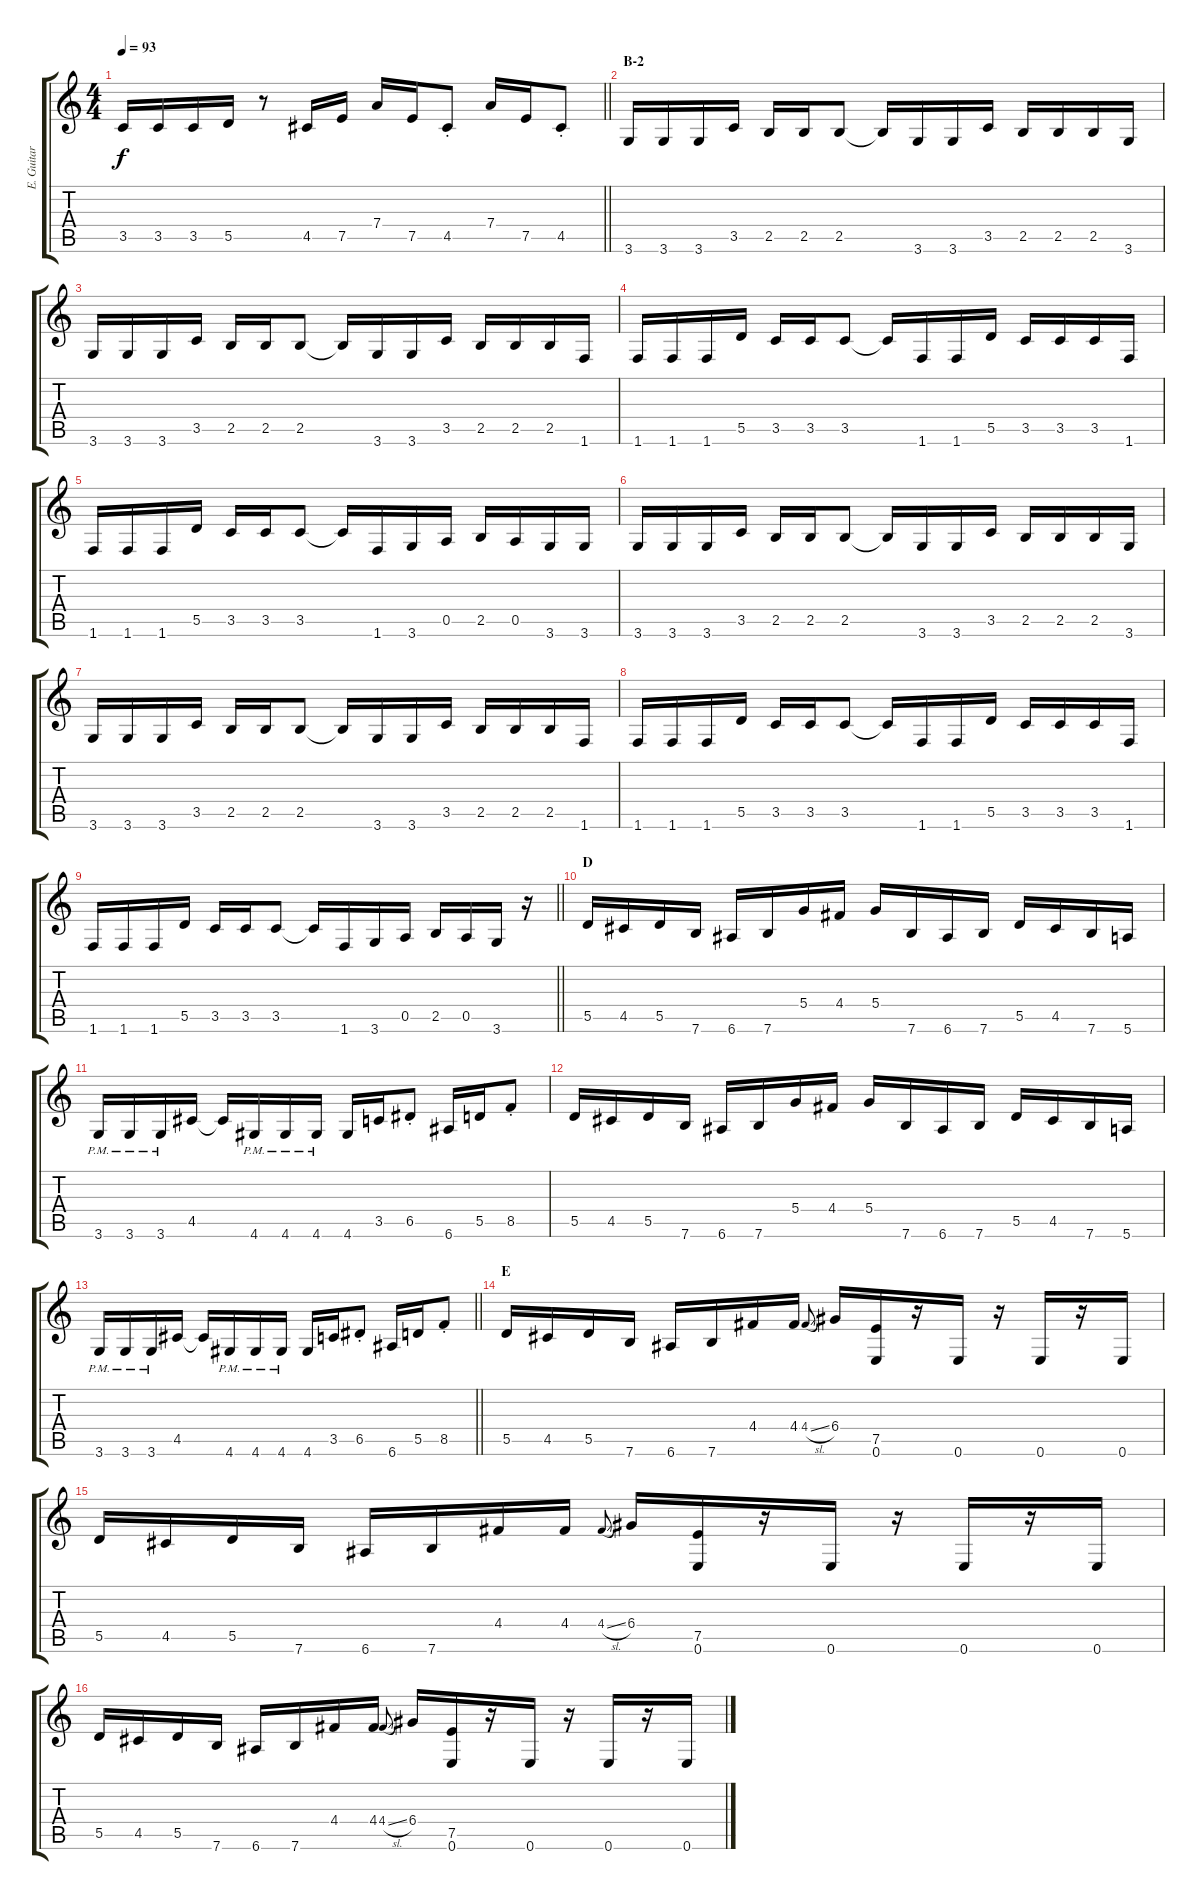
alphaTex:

\track ("E. Guitar II" "E. Guitar ") {instrument overdrivenguitar}
\staff {score tabs}
\tuning (E4 B3 G3 D3 A2 E2) {hide}
\ts (4 4)
\tempo 93
\clef g2
\barLineRight lightlight
\ks c
3.5.16{dy f} 3.5.16 3.5.16 5.5.16 r.8 4.5.16 7.5.16 7.4.16 7.5.16 4.5{st}.8 7.4.16 7.5.16 4.5{st}.8 |
\section ("" "B-2")
3.6.16 3.6.16 3.6.16 3.5.16 2.5.16 2.5.16 2.5.8 2.5{t}.16 3.6.16 3.6.16 3.5.16 2.5.16 2.5.16 2.5.16 3.6.16 |
3.6.16 3.6.16 3.6.16 3.5.16 2.5.16 2.5.16 2.5.8 2.5{t}.16 3.6.16 3.6.16 3.5.16 2.5.16 2.5.16 2.5.16 1.6.16 |
1.6.16 1.6.16 1.6.16 5.5.16 3.5.16 3.5.16 3.5.8 3.5{t}.16 1.6.16 1.6.16 5.5.16 3.5.16 3.5.16 3.5.16 1.6.16 |
1.6.16 1.6.16 1.6.16 5.5.16 3.5.16 3.5.16 3.5.8 3.5{t}.16 1.6.16 3.6.16 0.5.16 2.5.16 0.5.16 3.6.16 3.6.16 |
3.6.16 3.6.16 3.6.16 3.5.16 2.5.16 2.5.16 2.5.8 2.5{t}.16 3.6.16 3.6.16 3.5.16 2.5.16 2.5.16 2.5.16 3.6.16 |
3.6.16 3.6.16 3.6.16 3.5.16 2.5.16 2.5.16 2.5.8 2.5{t}.16 3.6.16 3.6.16 3.5.16 2.5.16 2.5.16 2.5.16 1.6.16 |
1.6.16 1.6.16 1.6.16 5.5.16 3.5.16 3.5.16 3.5.8 3.5{t}.16 1.6.16 1.6.16 5.5.16 3.5.16 3.5.16 3.5.16 1.6.16 |
\barLineRight lightlight
1.6.16 1.6.16 1.6.16 5.5.16 3.5.16 3.5.16 3.5.8 3.5{t}.16 1.6.16 3.6.16 0.5.16 2.5.16 0.5.16 3.6.16 r.16 |
\section ("" "D")
5.5.16 4.5.16 5.5.16 7.6.16 6.6.16 7.6.16 5.4.16 4.4.16 5.4.16 7.6.16 6.6.16 7.6.16 5.5.16 4.5.16 7.6.16 5.6.16 |
3.6{pm}.16 3.6{pm}.16 3.6{pm}.16 4.5.16 4.5{t}.16 4.6{pm}.16 4.6{pm}.16 4.6{pm}.16 4.6.16 3.5.16 6.5{st}.8 6.6.16 5.5.16 8.5{st}.8 |
5.5.16 4.5.16 5.5.16 7.6.16 6.6.16 7.6.16 5.4.16 4.4.16 5.4.16 7.6.16 6.6.16 7.6.16 5.5.16 4.5.16 7.6.16 5.6.16 |
\barLineRight lightlight
3.6{pm}.16 3.6{pm}.16 3.6{pm}.16 4.5.16 4.5{t}.16 4.6{pm}.16 4.6{pm}.16 4.6{pm}.16 4.6.16 3.5.16 6.5{st}.8 6.6.16 5.5.16 8.5{st}.8 |
\section ("" "E")
5.5.16 4.5.16 5.5.16 7.6.16 6.6.16 7.6.16 4.4.16 4.4.16 4.4{sl}.8{gr onbeat} 6.4.16 (7.5 0.6).16 r.16 0.6.16 r.16 0.6.16 r.16 0.6.16 |
5.5.16 4.5.16 5.5.16 7.6.16 6.6.16 7.6.16 4.4.16 4.4.16 4.4{sl}.8{gr onbeat} 6.4.16 (7.5 0.6).16 r.16 0.6.16 r.16 0.6.16 r.16 0.6.16 |
5.5.16 4.5.16 5.5.16 7.6.16 6.6.16 7.6.16 4.4.16 4.4.16 4.4{sl}.8{gr onbeat} 6.4.16 (7.5 0.6).16 r.16 0.6.16 r.16 0.6.16 r.16 0.6.16
